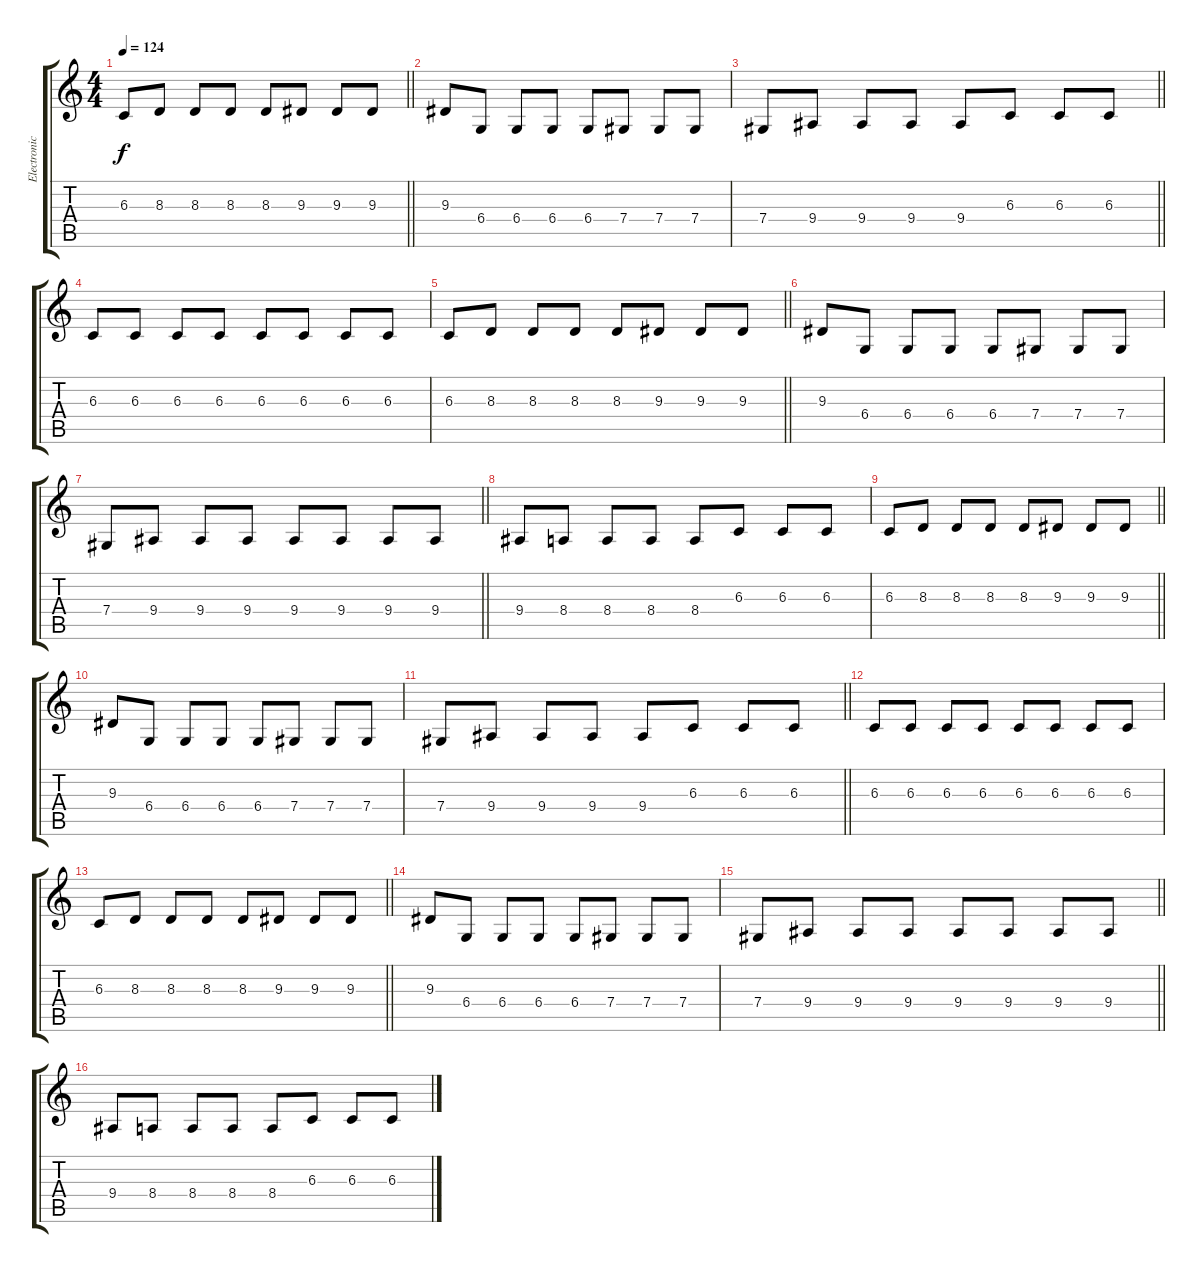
\track ("Electronic instrument 2" "Electronic") {instrument lead3calliope}
\staff {score tabs}
\tuning (Eb4 Bb3 Gb3 Db3 Ab2 Eb2) {hide}
\ts (4 4)
\tempo 124
\clef g2
\barLineRight lightlight
\ks c
6.3.8{dy f} 8.3.8 8.3.8 8.3.8 8.3.8 9.3.8 9.3.8 9.3.8 |
9.3.8 6.4.8 6.4.8 6.4.8 6.4.8 7.4.8 7.4.8 7.4.8 |
\barLineRight lightlight
7.4.8 9.4.8 9.4.8 9.4.8 9.4.8 6.3.8 6.3.8 6.3.8 |
6.3.8 6.3.8 6.3.8 6.3.8 6.3.8 6.3.8 6.3.8 6.3.8 |
\barLineRight lightlight
6.3.8 8.3.8 8.3.8 8.3.8 8.3.8 9.3.8 9.3.8 9.3.8 |
9.3.8 6.4.8 6.4.8 6.4.8 6.4.8 7.4.8 7.4.8 7.4.8 |
\barLineRight lightlight
7.4.8 9.4.8 9.4.8 9.4.8 9.4.8 9.4.8 9.4.8 9.4.8 |
9.4.8 8.4.8 8.4.8 8.4.8 8.4.8 6.3.8 6.3.8 6.3.8 |
\barLineRight lightlight
6.3.8 8.3.8 8.3.8 8.3.8 8.3.8 9.3.8 9.3.8 9.3.8 |
9.3.8 6.4.8 6.4.8 6.4.8 6.4.8 7.4.8 7.4.8 7.4.8 |
\barLineRight lightlight
7.4.8 9.4.8 9.4.8 9.4.8 9.4.8 6.3.8 6.3.8 6.3.8 |
6.3.8 6.3.8 6.3.8 6.3.8 6.3.8 6.3.8 6.3.8 6.3.8 |
\barLineRight lightlight
6.3.8 8.3.8 8.3.8 8.3.8 8.3.8 9.3.8 9.3.8 9.3.8 |
9.3.8 6.4.8 6.4.8 6.4.8 6.4.8 7.4.8 7.4.8 7.4.8 |
\barLineRight lightlight
7.4.8 9.4.8 9.4.8 9.4.8 9.4.8 9.4.8 9.4.8 9.4.8 |
9.4.8 8.4.8 8.4.8 8.4.8 8.4.8 6.3.8 6.3.8 6.3.8
